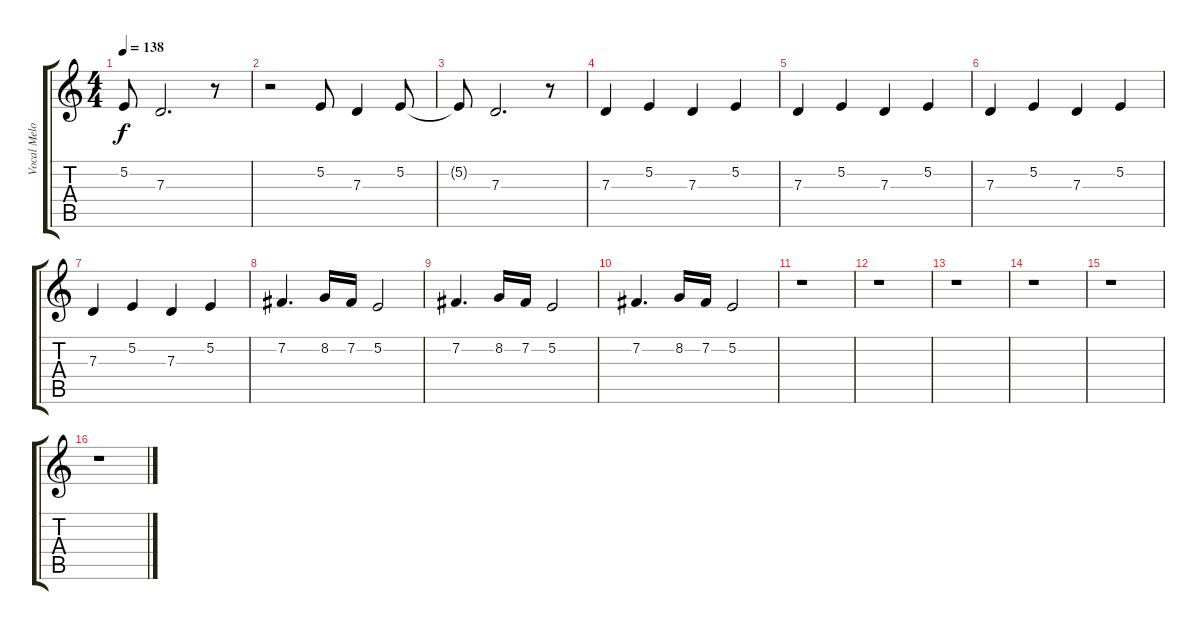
\track ("Vocal Melody" "Vocal Melo") {instrument altosax}
\staff {score tabs}
\tuning (E4 B3 G3 D3 A2 E2) {hide}
\ts (4 4)
\tempo 138
\clef g2
\ks c
5.2{t}.8{dy f} 7.3.2{d} r.8 |
r.2 5.2.8 7.3.4 5.2.8 |
5.2{t}.8 7.3.2{d} r.8 |
7.3.4 5.2.4 7.3.4 5.2.4 |
7.3.4 5.2.4 7.3.4 5.2.4 |
7.3.4 5.2.4 7.3.4 5.2.4 |
7.3.4 5.2.4 7.3.4 5.2.4 |
7.2.4{d} 8.2.16 7.2.16 5.2.2 |
7.2.4{d} 8.2.16 7.2.16 5.2.2 |
7.2.4{d} 8.2.16 7.2.16 5.2.2 |
r.1 |
r.1 |
r.1 |
r.1 |
r.1 |
r.1
